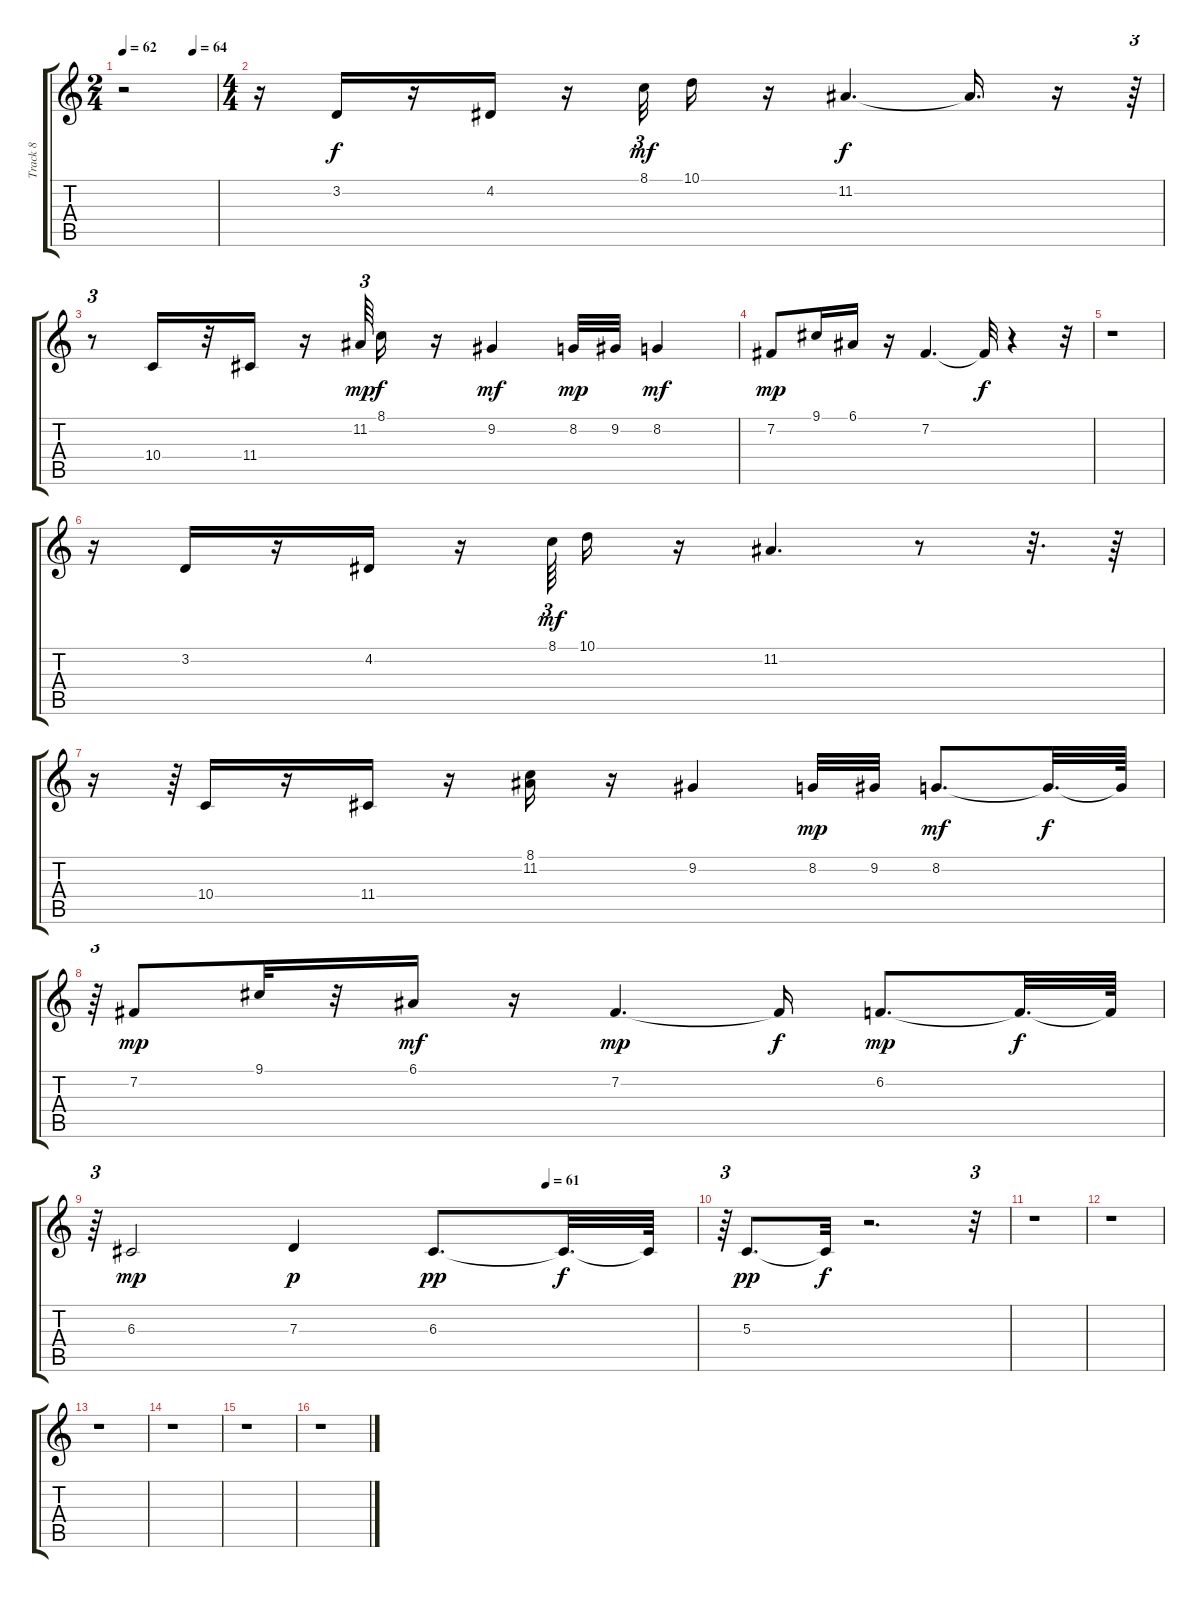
\track ("Track 8" "Track 8") {instrument trumpet}
\staff {score tabs}
\tuning (E4 B3 G3 D3 A2 E2) {hide}
\ts (2 4)
\tempo 62
\tempo (64 0.75)
\clef g2
\ks c
r.2{dy f} |
\ts (4 4)
r.16 3.2.16 r.16 4.2.16 r.16 8.1.32{tu (3 2) dy mf} 10.1.16 r.16 11.2.4{d dy f} 11.2{t}.16{d} r.16 r.64{tu (3 2)} |
r.8{tu (3 2)} 10.4.16 r.32 11.4.16 r.16 11.2.64{tu (3 2) dy mp} 8.1.16{dy f} r.16 9.2.4{dy mf} 8.2.32{dy mp} 9.2.32 8.2.4{dy mf} |
7.2.8{dy mp} 9.1.16 6.1.16 r.16 7.2.4{d} 7.2{t}.32{dy f} r.4 r.32 |
r.1 |
r.16 3.2.16 r.16 4.2.16 r.16 8.1.64{tu (3 2) dy mf} 10.1.16 r.16 11.2.4{d} r.8 r.32{d} r.64 |
r.16 r.64{tu (3 2)} 10.4.16 r.16 11.4.16 r.16 (8.1 11.2).16 r.16 9.2.4 8.2.32{dy mp} 9.2.32 8.2.8{d dy mf} 8.2{t}.32{d dy f} 8.2{t}.64 |
r.64{tu (3 2)} 7.2.8{dy mp} 9.1.32 r.32 6.1.16{dy mf} r.16 7.2.4{d dy mp} 7.2{t}.16{dy f} 6.2.8{d dy mp} 6.2{t}.32{d dy f} 6.2{t}.64 |
\tempo (61 0.75)
r.64{tu (3 2)} 6.3.2{dy mp} 7.3.4{dy p} 6.3.8{d dy pp} 6.3{t}.32{d dy f} 6.3{t}.64 |
r.64{tu (3 2)} 5.3.8{d dy pp} 5.3{t}.32{dy f} r.2{d} r.32{tu (3 2)} |
r.1 |
r.1 |
r.1 |
r.1 |
r.1 |
r.1
